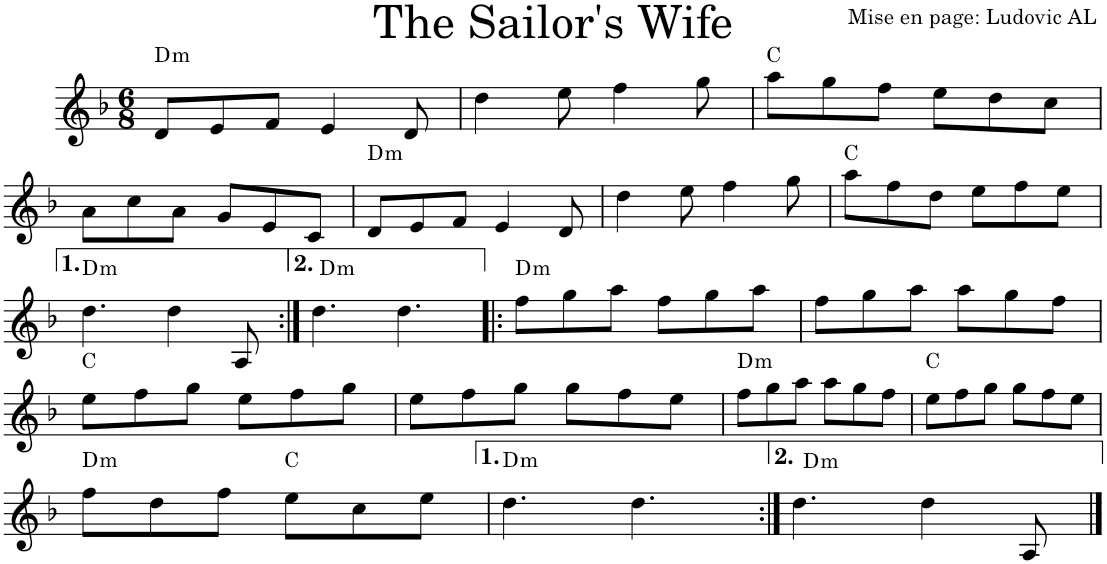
**kern	**harte
*part1	*part1
*staff1	*
*I"Violon	*
*I'Vln.	*
*clefG2	*
*k[b-]	*
*M6/8	*
=1	=1
!	!LO:H:kt=m
8d/L	D:min
8e/	.
8f/J	.
4e/	.
8d/	.
=2	=2
4dd\	.
8ee\	.
4ff\	.
8gg\	.
=3	=3
8aa\L	C:maj
8gg\	.
8ff\J	.
8ee\L	.
8dd\	.
8cc\J	.
!!LO:LB:g=z
=4	=4
8a\L	.
8cc\	.
8a\J	.
8g/L	.
8e/	.
8c/J	.
=5	=5
!	!LO:H:kt=m
8d/L	D:min
8e/	.
8f/J	.
4e/	.
8d/	.
=6	=6
4dd\	.
8ee\	.
4ff\	.
8gg\	.
=7	=7
8aa\L	C:maj
8ff\	.
8dd\J	.
8ee\L	.
8ff\	.
8ee\J	.
!!LO:LB:g=z
=8	=8
!	!LO:H:kt=m
4.dd\	D:min
4dd\	.
8A/	.
=9:|!	=9:|!
!	!LO:H:kt=m
4.dd\	D:min
4.dd\	.
=10!|:	=10!|:
!	!LO:H:kt=m
8ff\L	D:min
8gg\	.
8aa\J	.
8ff\L	.
8gg\	.
8aa\J	.
=11	=11
8ff\L	.
8gg\	.
8aa\J	.
8aa\L	.
8gg\	.
8ff\J	.
!!LO:LB:g=z
=12	=12
8ee\L	C:maj
8ff\	.
8gg\J	.
8ee\L	.
8ff\	.
8gg\J	.
=13	=13
8ee\L	.
8ff\	.
8gg\J	.
8gg\L	.
8ff\	.
8ee\J	.
=14	=14
!	!LO:H:kt=m
8ff\L	D:min
8gg\	.
8aa\J	.
8aa\L	.
8gg\	.
8ff\J	.
=15	=15
8ee\L	C:maj
8ff\	.
8gg\J	.
8gg\L	.
8ff\	.
8ee\J	.
!!LO:LB:g=z
=16	=16
!	!LO:H:kt=m
8ff\L	D:min
8dd\	.
8ff\J	.
8ee\L	C:maj
8cc\	.
8ee\J	.
=17	=17
!	!LO:H:kt=m
4.dd\	D:min
4.dd\	.
=18:|!	=18:|!
!	!LO:H:kt=m
4.dd\	D:min
4dd\	.
8A/	.
==	==
*-	*-
